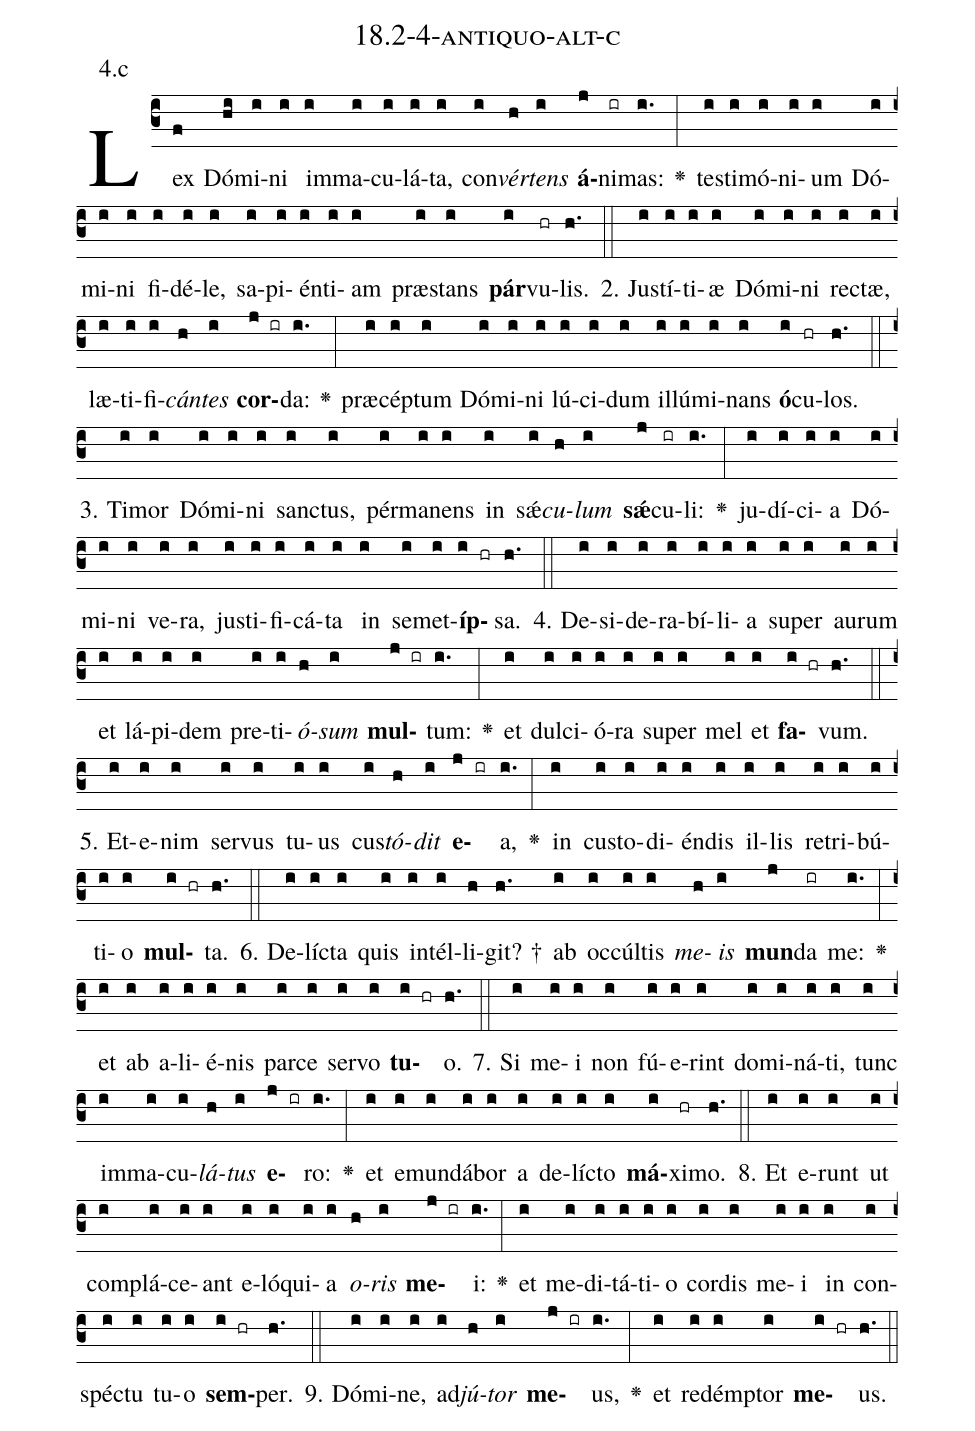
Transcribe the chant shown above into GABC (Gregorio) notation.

name: 18.2-4-antiquo-alt-c;
annotation: 4.c;
%%
(c3)Lex(f) Dó(hi)mi(i)ni(i) im(i)ma(i)cu(i)lá(i)ta,(i) con(i)<i>vér</i>(h)<i>tens</i>(i) <b>á</b>(j)ni(ir)mas:(i.) <v>\greheightstar</v>(:) tes(i)ti(i)mó(i)ni(i)um(i) Dó(i)mi(i)ni(i) fi(i)dé(i)le,(i) sa(i)pi(i)én(i)ti(i)am(i) præ(i)stans(i) <b>pár</b>(i)vu(hr)lis.(h.) (::)
2. Jus(i)tí(i)ti(i)æ(i) Dó(i)mi(i)ni(i) rec(i)tæ,(i) læ(i)ti(i)fi(i)<i>cán</i>(h)<i>tes</i>(i) <b>cor</b>(j ir)da:(i.) <v>\greheightstar</v>(:) præ(i)cép(i)tum(i) Dó(i)mi(i)ni(i) lú(i)ci(i)dum(i) il(i)lú(i)mi(i)nans(i) <b>ó</b>(i)cu(hr)los.(h.) (::)
3. Ti(i)mor(i) Dó(i)mi(i)ni(i) sanc(i)tus,(i) pér(i)ma(i)nens(i) in(i) sǽ(i)<i>cu</i>(h)<i>lum</i>(i) <b>sǽ</b>(j)cu(ir)li:(i.) <v>\greheightstar</v>(:) ju(i)dí(i)ci(i)a(i) Dó(i)mi(i)ni(i) ve(i)ra,(i) jus(i)ti(i)fi(i)cá(i)ta(i) in(i) se(i)met(i)<b>íp</b>(i hr)sa.(h.) (::)
4. De(i)si(i)de(i)ra(i)bí(i)li(i)a(i) su(i)per(i) au(i)rum(i) et(i) lá(i)pi(i)dem(i) pre(i)ti(i)<i>ó</i>(h)<i>sum</i>(i) <b>mul</b>(j ir)tum:(i.) <v>\greheightstar</v>(:) et(i) dul(i)ci(i)ó(i)ra(i) su(i)per(i) mel(i) et(i) <b>fa</b>(i hr)vum.(h.) (::)
5. Et(i)e(i)nim(i) ser(i)vus(i) tu(i)us(i) cus(i)<i>tó</i>(h)<i>dit</i>(i) <b>e</b>(j ir)a,(i.) <v>\greheightstar</v>(:) in(i) cus(i)to(i)di(i)én(i)dis(i) il(i)lis(i) re(i)tri(i)bú(i)ti(i)o(i) <b>mul</b>(i hr)ta.(h.) (::)
6. De(i)líc(i)ta(i) quis(i) in(i)tél(i)li(h)git? †(h.) ab(i) oc(i)cúl(i)tis(i) <i>me</i>(h)<i>is</i>(i) <b>mun</b>(j)da(ir) me:(i.) <v>\greheightstar</v>(:) et(i) ab(i) a(i)li(i)é(i)nis(i) par(i)ce(i) ser(i)vo(i) <b>tu</b>(i hr)o.(h.) (::)
7. Si(i) me(i)i(i) non(i) fú(i)e(i)rint(i) do(i)mi(i)ná(i)ti,(i) tunc(i) im(i)ma(i)cu(i)<i>lá</i>(h)<i>tus</i>(i) <b>e</b>(j ir)ro:(i.) <v>\greheightstar</v>(:) et(i) e(i)mun(i)dá(i)bor(i) a(i) de(i)líc(i)to(i) <b>má</b>(i)xi(hr)mo.(h.) (::)
8. Et(i) e(i)runt(i) ut(i) com(i)plá(i)ce(i)ant(i) e(i)ló(i)qui(i)a(i) <i>o</i>(h)<i>ris</i>(i) <b>me</b>(j ir)i:(i.) <v>\greheightstar</v>(:) et(i) me(i)di(i)tá(i)ti(i)o(i) cor(i)dis(i) me(i)i(i) in(i) con(i)spéc(i)tu(i) tu(i)o(i) <b>sem</b>(i hr)per.(h.) (::)
9. Dó(i)mi(i)ne,(i) ad(i)<i>jú</i>(h)<i>tor</i>(i) <b>me</b>(j ir)us,(i.) <v>\greheightstar</v>(:) et(i) red(i)émp(i)tor(i) <b>me</b>(i hr)us.(h.) (::)
